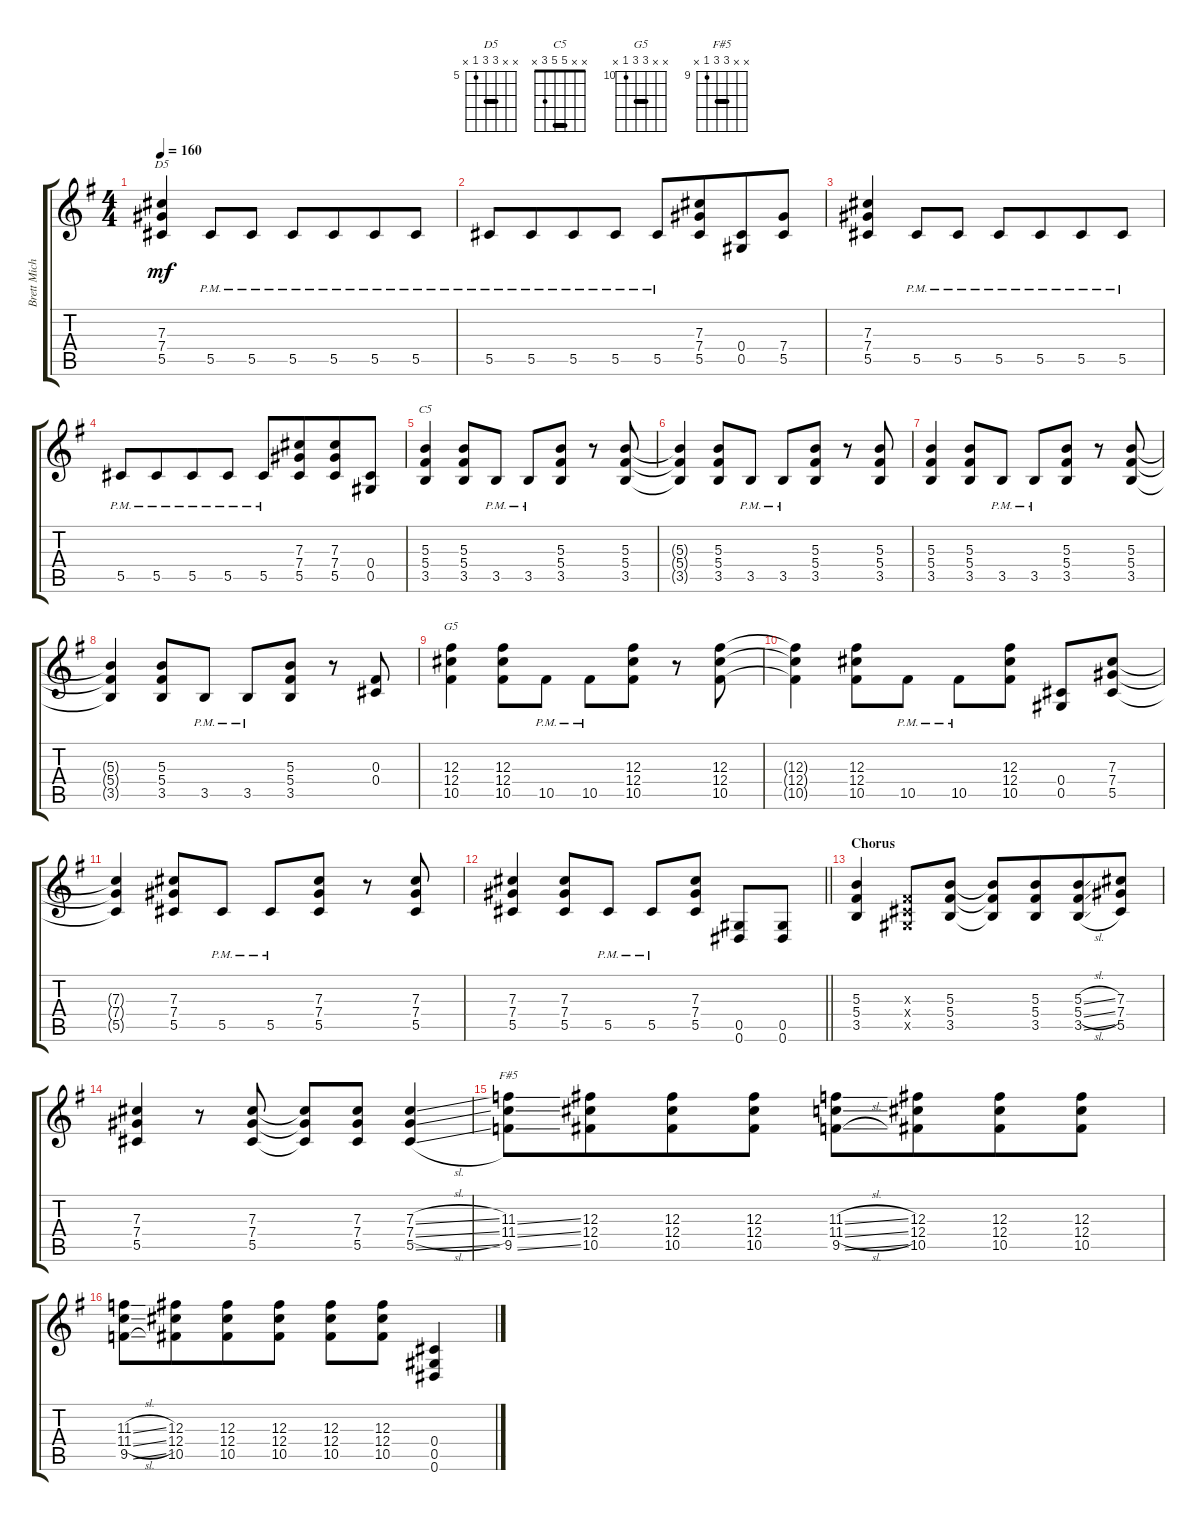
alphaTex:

\track ("Brett Michaels - Rhythm" "Brett Mich") {instrument overdrivenguitar}
\staff {score tabs}
\tuning (Eb4 Bb3 Gb3 Db3 Ab2 Eb2) {hide}
\chord ("D5" x x 7 7 5 x) {firstfret 5 barre 7}
\chord ("C5" x x 5 5 3 x) {barre 5}
\chord ("G5" x x 12 12 10 x) {firstfret 10 barre 12}
\chord ("F#5" x x 11 11 9 x) {firstfret 9 barre 11}
\ts (4 4)
\tempo 160
\clef g2
\ks g
(7.3 7.4 5.5).4{ch "D5" dy mf} 5.5{pm}.8 5.5{pm}.8 5.5{pm}.8 5.5{pm}.8{beam merge} 5.5{pm}.8 5.5{pm}.8 |
5.5{pm}.8 5.5{pm}.8{beam merge} 5.5{pm}.8 5.5{pm}.8 5.5{pm}.8 (7.3 7.4 5.5).8{beam merge} (0.4 0.5).8 (7.4 5.5).8 |
(7.3 7.4 5.5).4 5.5{pm}.8 5.5{pm}.8 5.5{pm}.8 5.5{pm}.8{beam merge} 5.5{pm}.8 5.5{pm}.8 |
5.5{pm}.8 5.5{pm}.8{beam merge} 5.5{pm}.8 5.5{pm}.8 5.5{pm}.8 (7.3 7.4 5.5).8{beam merge} (7.3 7.4 5.5).8 (0.4 0.5).8 |
(5.3 5.4 3.5).4{ch "C5"} (5.3 5.4 3.5).8 3.5{pm}.8 3.5{pm}.8 (5.3 5.4 3.5).8 r.8 (5.3 5.4 3.5).8 |
(5.3{t} 5.4{t} 3.5{t}).4 (5.3 5.4 3.5).8 3.5{pm}.8 3.5{pm}.8 (5.3 5.4 3.5).8 r.8 (5.3 5.4 3.5).8 |
(5.3 5.4 3.5).4 (5.3 5.4 3.5).8 3.5{pm}.8 3.5{pm}.8 (5.3 5.4 3.5).8 r.8 (5.3 5.4 3.5).8 |
(5.3{t} 5.4{t} 3.5{t}).4 (5.3 5.4 3.5).8 3.5{pm}.8 3.5{pm}.8 (5.3 5.4 3.5).8 r.8 (0.3 0.4).8 |
(12.3 12.4 10.5).4{ch "G5"} (12.3 12.4 10.5).8 10.5{pm}.8 10.5{pm}.8 (12.3 12.4 10.5).8 r.8 (12.3 12.4 10.5).8 |
(12.3{t} 12.4{t} 10.5{t}).4 (12.3 12.4 10.5).8 10.5{pm}.8 10.5{pm}.8 (12.3 12.4 10.5).8 (0.4 0.5).8 (7.3 7.4 5.5).8 |
(7.3{t} 7.4{t} 5.5{t}).4 (7.3 7.4 5.5).8 5.5{pm}.8 5.5{pm}.8 (7.3 7.4 5.5).8 r.8 (7.3 7.4 5.5).8 |
\barLineRight lightlight
(7.3 7.4 5.5).4 (7.3 7.4 5.5).8 5.5{pm}.8 5.5{pm}.8 (7.3 7.4 5.5).8 (0.5 0.6).8 (0.5 0.6).8 |
\section ("" "Chorus")
(5.3 5.4 3.5).4 (0.3{x} 0.4{x} 0.5{x}).8 (5.3 5.4 3.5).8 (5.3{t} 5.4{t} 3.5{t}).8 (5.3 5.4 3.5).8{beam merge} (5.3{sl} 5.4{sl} 3.5{sl}).8 (7.3 7.4 5.5).8 |
(7.3 7.4 5.5).4 r.8 (7.3 7.4 5.5).8 (7.3{t} 7.4{t} 5.5{t}).8 (7.3 7.4 5.5).8 (7.3{sl} 7.4{sl} 5.5{sl}).4 |
(11.3{ss} 11.4{ss} 9.5{ss}).8{ch "F#5"} (12.3 12.4 10.5).8{beam merge} (12.3 12.4 10.5).8 (12.3 12.4 10.5).8 (11.3{sl} 11.4{sl} 9.5{sl}).8 (12.3 12.4 10.5).8{beam merge} (12.3 12.4 10.5).8 (12.3 12.4 10.5).8 |
(11.3{sl} 11.4{sl} 9.5{sl}).8 (12.3 12.4 10.5).8{beam merge} (12.3 12.4 10.5).8 (12.3 12.4 10.5).8 (12.3 12.4 10.5).8 (12.3 12.4 10.5).8 (0.4 0.5 0.6).4
